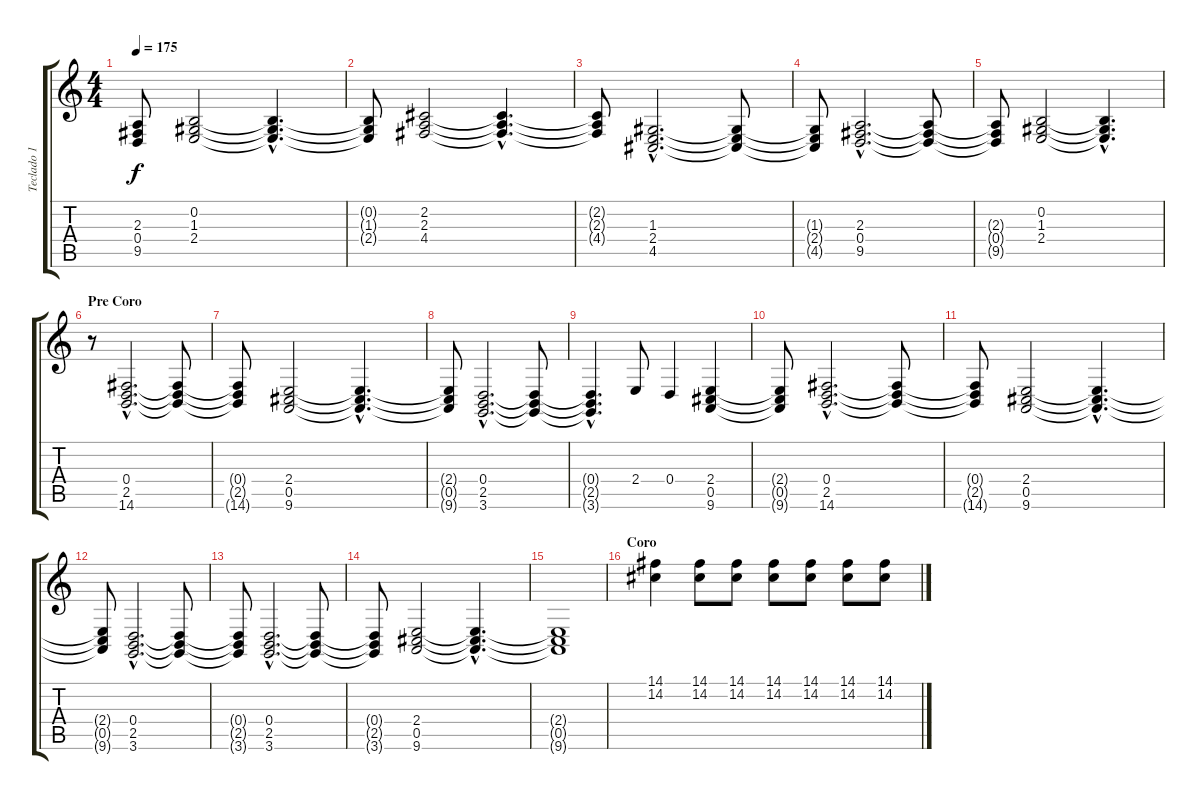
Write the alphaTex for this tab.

\track ("Teclado 1" "Teclado 1") {instrument brightacousticpiano}
\staff {score tabs}
\tuning (E4 B3 G3 D3 A2 E2) {hide}
\ts (4 4)
\tempo 175
\clef g2
\ks c
(2.3{t} 0.4{t} 9.5{t}).8{dy f} (0.2 1.3 2.4).2 (0.2{hac t} 1.3{hac t} 2.4{hac t}).4{d} |
(0.2{t} 1.3{t} 2.4{t}).8 (2.2 2.3 4.4).2{instrument pad2warm} (2.2{hac t} 2.3{hac t} 4.4{hac t}).4{d} |
(2.2{t} 2.3{t} 4.4{t}).8 (1.3{hac} 2.4{hac} 4.5{hac}).2{d} (1.3{t} 2.4{t} 4.5{t}).8 |
(1.3{t} 2.4{t} 4.5{t}).8 (2.3{hac} 0.4{hac} 9.5{hac}).2{d} (2.3{t} 0.4{t} 9.5{t}).8 |
(2.3{t} 0.4{t} 9.5{t}).8 (0.2 1.3 2.4).2 (0.2{hac t} 1.3{hac t} 2.4{hac t}).4{d} |
\section ("" "Pre Coro")
r.8 (0.4{hac} 2.5{hac} 14.6{hac}).2{d} (0.4{t} 2.5{t} 14.6{t}).8 |
(0.4{t} 2.5{t} 14.6{t}).8 (2.4 0.5 9.6).2 (2.4{hac t} 0.5{hac t} 9.6{hac t}).4{d} |
(2.4{t} 0.5{t} 9.6{t}).8 (0.4{hac} 2.5{hac} 3.6{hac}).2{d} (0.4{t} 2.5{t} 3.6{t}).8 |
(0.4{hac t} 2.5{hac t} 3.6{hac t}).4{d} 2.4.8 0.4.4 (2.4 0.5 9.6).4 |
(2.4{t} 0.5{t} 9.6{t}).8 (0.4{hac} 2.5{hac} 14.6{hac}).2{d} (0.4{t} 2.5{t} 14.6{t}).8 |
(0.4{t} 2.5{t} 14.6{t}).8 (2.4 0.5 9.6).2 (2.4{hac t} 0.5{hac t} 9.6{hac t}).4{d} |
(2.4{t} 0.5{t} 9.6{t}).8 (0.4{hac} 2.5{hac} 3.6{hac}).2{d} (0.4{t} 2.5{t} 3.6{t}).8 |
(0.4{t} 2.5{t} 3.6{t}).8 (0.4{hac} 2.5{hac} 3.6{hac}).2{d} (0.4{t} 2.5{t} 3.6{t}).8 |
(0.4{t} 2.5{t} 3.6{t}).8 (2.4 0.5 9.6).2 (2.4{hac t} 0.5{hac t} 9.6{hac t}).4{d} |
(2.4{t} 0.5{t} 9.6{t}).1 |
\section ("" "Coro")
(14.1 14.2).4{instrument brightacousticpiano} (14.1 14.2).8 (14.1 14.2).8 (14.1 14.2).8 (14.1 14.2).8 (14.1 14.2).8 (14.1 14.2).8
